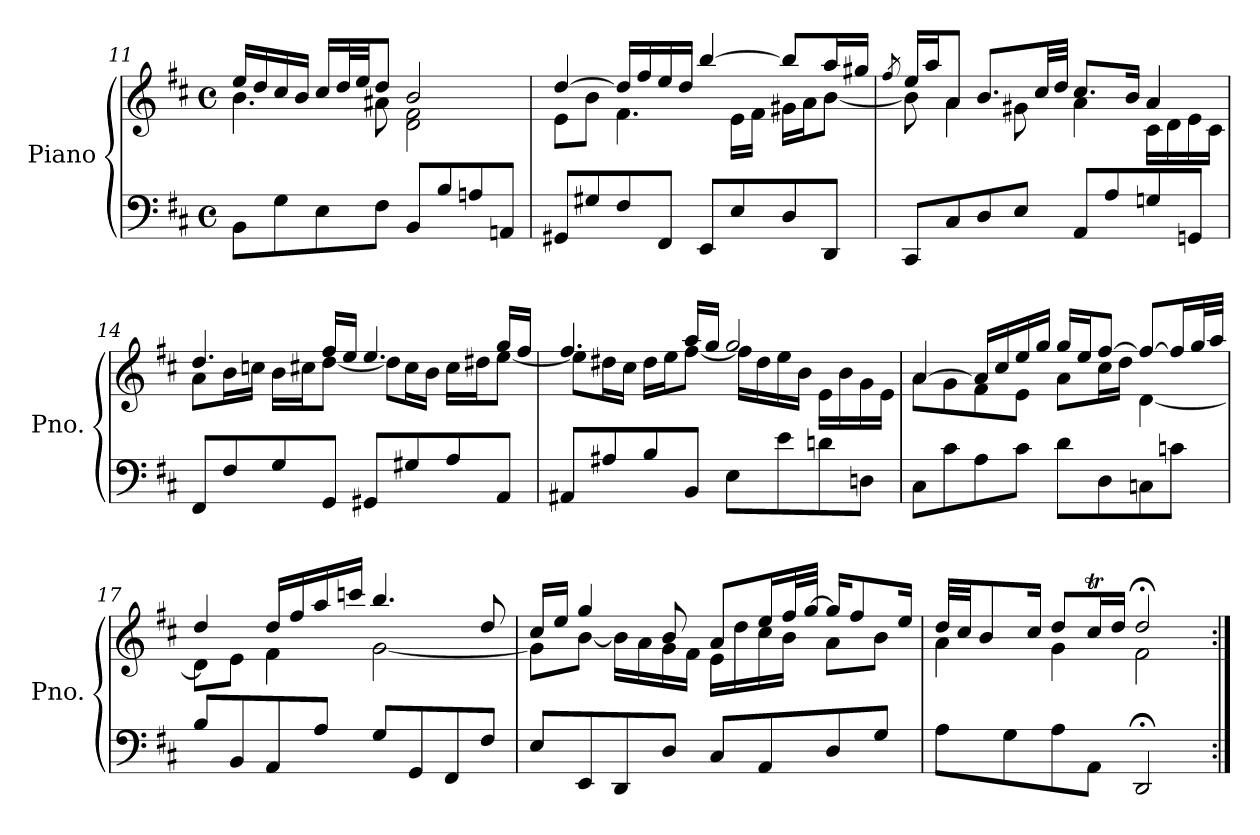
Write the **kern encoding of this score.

**kern	**kern
*part1	*part1
*staff2	*staff1
*I"Piano	*
*I'Pno.	*
!!LO:LB:g=z
*clefF4	*clefG2
*k[f#c#]	*k[f#c#]
*D:	*D:
*M4/4	*M4/4
*met(c)	*met(c)
=11	=11
*	*^
8BB\L	16ee/LL	4.b\
.	16dd/	.
8G\	16cc#/	.
.	16b/JJ	.
8E\	16cc#/LL	.
.	32dd/L	.
.	32ee/JJ	.
8F#\J	8dd/J	8a#X\
8BB/L	2b/	2d\ 2f#\
8B/	.	.
8An/	.	.
8AAn/J	.	.
=12	=12	=12
8GG#X/L	[4dd/	8e\L
8G#X/	.	8b\J
8F#/	16dd/LL]	4.f#\
.	16ff#/	.
8FF#/J	16ee/	.
.	16dd/JJ	.
8EE/L	[4bb/	.
8E/	.	16e\LL
.	.	16f#\JJ
8D/	8bb/L]	16g#X\LL
.	.	16a\J
8DD/J	16aa/L	[8b\J
.	16gg#X/JJ	.
=13	=13	=13
.	8qff#/	.
8CC#/L	16ee/LL	8b\]
.	16aa/J	.
8C#/	8a/J	4a\
8D/	8.b/L	.
8E/J	.	8g#X\
.	32cc#/LL	.
.	32dd/JJJ	.
8AA/L	8.cc#/L	4a\
8A/	.	.
.	16b/Jk	.
8Gn/	4a/	16c#\LL
.	.	16d\
8GGn/J	.	16e\
.	.	16c#\JJ
!!LO:LB:g=z	!!
=14	=14	=14
8FF#/L	4.dd/	8a\L
8F#/	.	16b\L
.	.	16ccn\JJ
8G/	.	16b\LL
.	.	16cc#X\J
8GG/J	16ff#/LL	[8dd\J
.	16ee/JJ	.
8GG#X/L	4.ee/	8dd\L]
8G#X/	.	16cc#\L
.	.	16b\JJ
8A/	.	16cc#\LL
.	.	16dd#X\J
8AA/J	16gg/LL	[8ee\J
.	16ff#/JJ	.
=15	=15	=15
8AA#X/L	4.ff#/	8ee\L]
8A#X/	.	16dd#X\L
.	.	16cc#\JJ
8B/	.	16dd#\LL
.	.	16ee\J
8BB/J	16aa/LL	[8ff#\J
.	16gg/JJ	.
8E\L	2gg/	16ff#\LL]
.	.	16dd#\
8e\	.	16ee\
.	.	16b\JJ
8dn\	.	16e\LL
.	.	16b\
8Dn\J	.	16g\
.	.	16e\JJ
=16	=16	=16
8C#\L	[4a/	8a\L
8c#\	.	8g\
8A\	16a/LL]	8f#\
.	16cc#/	.
8c#\J	16ee/	8e\J
.	16gg/JJ	.
8d\L	16gg/LL	8a\L
.	16ee/J	.
8D\	[8ff#/J	16cc#\L
.	.	16dd\JJ
8Cn\	8ff#/L_	[4d\
8cn\J	16ff#/L]	.
.	32gg/L	.
.	32aa/JJJ	.
!!LO:LB:g=z	!!
=17	=17	=17
8B/L	4dd/	8d\L]
8BB/	.	8e\J
8AA/	16dd/LL	4f#\
.	16ff#/	.
8A/J	16aa/	.
.	16cccn/JJ	.
8G/L	4.bb/	[2g\
8GG/	.	.
8FF#/	.	.
8F#/J	8dd/	.
=18	=18	=18
8E/L	16cc#/LL	8g\L]
.	16ee/JJ	.
8EE/	4gg/	[8b\J
8DD/	.	16b\LL]
.	.	16a\
8D/J	8b/	16g\
.	.	16f#\JJ
8C#/L	8a/L	16e\LL
.	.	16dd\
8AA/	16ee/L	16cc#\
.	32ff#/L	16b\JJ
.	[32gg/JJJ	.
8D/	16gg/KL]	8a\L
.	8ff#/	.
8G/J	.	8b\J
.	16ee/Jk	.
=19	=19	=19
8A\L	32dd/LLL	4a\
.	32cc#/JJ	.
.	8b/	.
8G\	.	.
.	16cc#/Jk	.
8A\	8dd/L	4g\
8AA\J	16cc#t/L	.
.	16dd/JJ	.
2DD;</	2dd;</	2f#\
*	*v	*v
=:|!	=:|!
*-	*-
